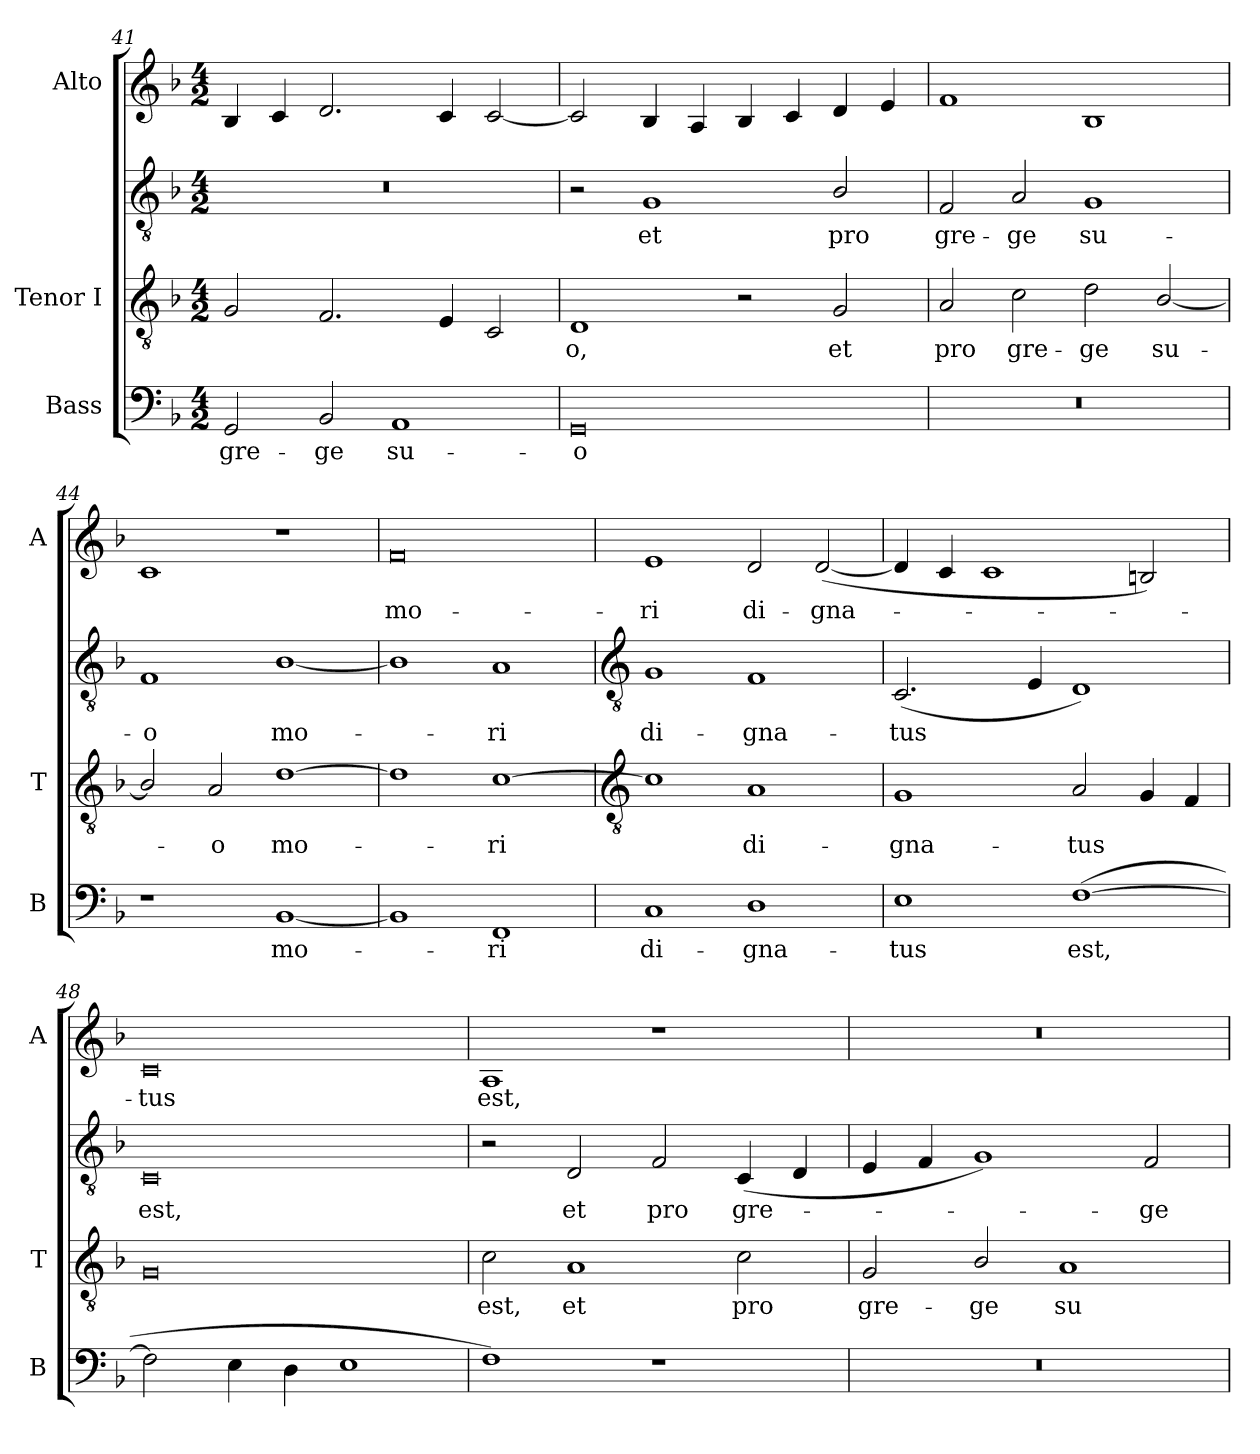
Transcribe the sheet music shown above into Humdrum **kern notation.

**kern	**text	**kern	**text	**kern	**text	**kern	**text
*part3	*part3	*part2	*part2	*part2	*part2	*part1	*part1
*staff4	*staff4	*staff3	*staff3	*staff2	*staff2	*staff1	*staff1
*I"Bass	*	*I"Tenor I	*	*	*	*I"Alto	*
*I'B	*	*I'T	*	*	*	*I'A	*
*clefF4	*	*clefGv2	*	*clefGv2	*	*clefG2	*
*k[b-]	*	*k[b-]	*	*k[b-]	*	*k[b-]	*
*F:	*	*F:	*	*F:	*	*F:	*
*M4/2	*	*M4/2	*	*M4/2	*	*M4/2	*
=41	=41	=41	=41	=41	=41	=41	=41
!	!LO:LY:b	!	!	!	!	!	!
2GG	gre-	2G	.	0r	.	4B-	.
.	.	.	.	.	.	4c	.
!	!LO:LY:b	!	!	!	!	!	!
2BB-	-ge	2.F	.	.	.	2.d	.
!	!LO:LY:b	!	!	!	!	!	!
1AA	su-	.	.	.	.	.	.
.	.	4E	.	.	.	4c	.
.	.	2C	.	.	.	[2c	.
=42	=42	=42	=42	=42	=42	=42	=42
!	!LO:LY:b	!	!LO:LY:b	!	!	!	!
0GG	-o	1D	o,	2r	.	2c]	.
!	!	!	!	!	!LO:LY:b	!	!
.	.	.	.	1G	et	4B-	.
.	.	.	.	.	.	4A	.
.	.	2r	.	.	.	4B-	.
.	.	.	.	.	.	4c	.
!	!	!	!LO:LY:b	!	!LO:LY:b	!	!
.	.	2G	et	2B-/	pro	4d	.
.	.	.	.	.	.	4e	.
=43	=43	=43	=43	=43	=43	=43	=43
!	!	!	!LO:LY:b	!	!LO:LY:b	!	!
0r	.	2A	-pro	2F	gre-	1f	.
!	!	!	!LO:LY:b	!	!LO:LY:b	!	!
.	.	2c	gre-	2A	-ge	.	.
!	!	!	!LO:LY:b	!	!LO:LY:b	!	!
.	.	2d	-ge	1G	su-	1B-	.
!	!	!	!LO:LY:b	!	!	!	!
.	.	[2B-/	su-	.	.	.	.
=44	=44	=44	=44	=44	=44	=44	=44
!	!	!	!	!	!LO:LY:b	!	!
1r	.	2B-/]	.	1F	o	1c	.
!	!	!	!LO:LY:b	!	!	!	!
.	.	2A	o	.	.	.	.
!	!LO:LY:b	!	!LO:LY:b	!	!LO:LY:b	!	!
[1BB-	mo-	[1d	mo-	[1B-/	mo-	1r	.
=45	=45	=45	=45	=45	=45	=45	=45
!	!	!	!	!	!	!	!LO:LY:b
1BB-]	.	1d]	.	1B-]	.	0f	mo-
!	!LO:LY:b	!	!LO:LY:b	!	!LO:LY:b	!	!
1FF	-ri	[1c	ri	1A	ri	.	.
!!LO:LB:g=z
=46	=46	=46	=46	=46	=46	=46	=46
*	*	*clefGv2	*	*clefGv2	*	*	*
!	!LO:LY:b	!	!	!	!LO:LY:b	!	!LO:LY:b
1C	di-	1c]	.	1G	di-	1e	-ri
!	!LO:LY:b	!	!LO:LY:b	!	!LO:LY:b	!	!LO:LY:b
1D	-gna-	1A	-di-	1F	-gna-	2d	di-
!	!	!	!	!	!	!	!LO:LY:b
.	.	.	.	.	.	(<[2d	-gna-
=47	=47	=47	=47	=47	=47	=47	=47
!	!LO:LY:b	!	!LO:LY:b	!	!LO:LY:b	!	!
1E	-tus	1G	gna-	(<2.C	-tus	4d]	.
.	.	.	.	.	.	4c	.
.	.	.	.	.	.	1c	.
.	.	.	.	4E	.	.	.
!	!LO:LY:b	!	!LO:LY:b	!	!	!	!
(>[1F	est,	2A	-tus	1D)	.	.	.
.	.	4G	.	.	.	2Bn)	.
.	.	4F	.	.	.	.	.
=48	=48	=48	=48	=48	=48	=48	=48
!	!	!	!	!	!LO:LY:b	!	!LO:LY:b
2F]	.	0G	.	0C	est,	0c	tus
4E	.	.	.	.	.	.	.
4D	.	.	.	.	.	.	.
1E	.	.	.	.	.	.	.
=49	=49	=49	=49	=49	=49	=49	=49
!	!	!	!LO:LY:b	!	!	!	!LO:LY:b
1F)	.	2c	est,	2r	.	1A	est,
!	!	!	!LO:LY:b	!	!LO:LY:b	!	!
.	.	1A	et	2D	et	.	.
!	!	!	!	!	!LO:LY:b	!	!
1r	.	.	.	2F	pro	1r	.
!	!	!	!LO:LY:b	!	!LO:LY:b	!	!
.	.	2c	pro	(<4C	gre-	.	.
.	.	.	.	4D	.	.	.
=50	=50	=50	=50	=50	=50	=50	=50
!	!	!	!LO:LY:b	!	!	!	!
0r	.	2G	gre-	4E	.	0r	.
.	.	.	.	4F	.	.	.
!	!	!	!LO:LY:b	!	!	!	!
.	.	2B-/	-ge	1G)	.	.	.
!	!	!	!LO:LY:b	!	!	!	!
.	.	1A	su-	.	.	.	.
!	!	!	!	!	!LO:LY:b	!	!
.	.	.	.	2F	ge	.	.
=	=	=	=	=	=	=	=
*-	*-	*-	*-	*-	*-	*-	*-
